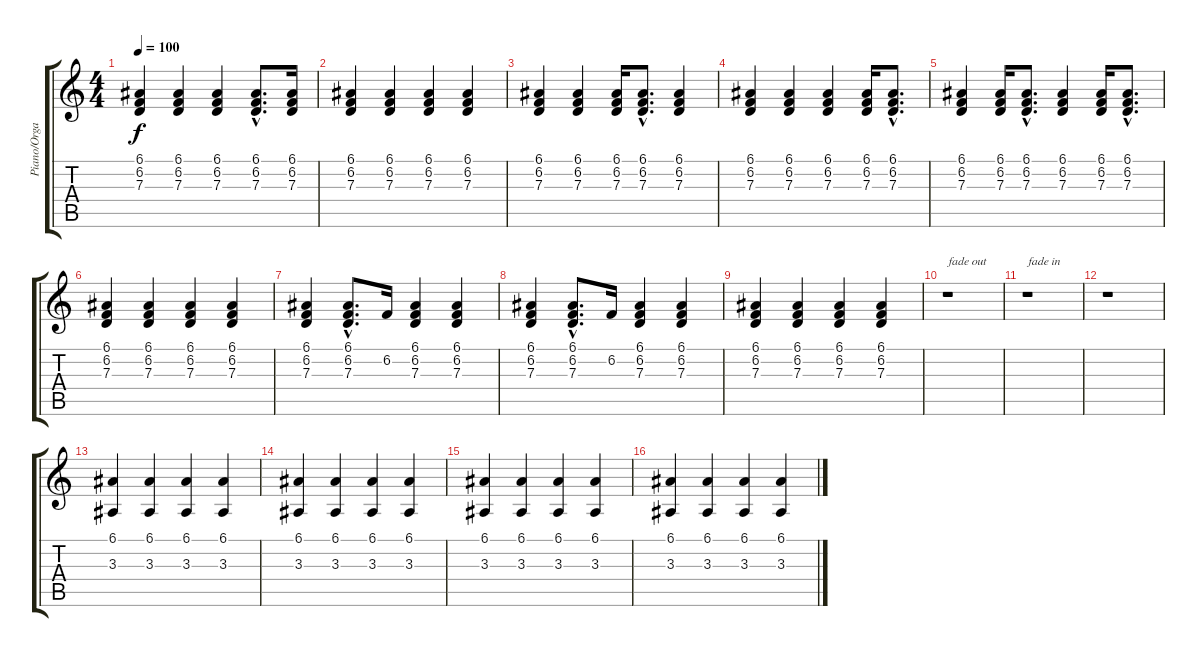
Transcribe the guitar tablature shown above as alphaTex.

\track ("Piano/Organ75" "Piano/Orga") {instrument panflute}
\staff {score tabs}
\tuning (E4 B3 G3 D3 A2 E2) {hide}
\ts (4 4)
\tempo 100
\clef g2
\ks c
(6.1 6.2 7.3).4{dy f} (6.1 6.2 7.3).4 (6.1 6.2 7.3).4 (6.1{hac} 6.2{hac} 7.3{hac}).8{d} (6.1 6.2 7.3).16 |
(6.1 6.2 7.3).4 (6.1 6.2 7.3).4 (6.1 6.2 7.3).4 (6.1 6.2 7.3).4 |
(6.1 6.2 7.3).4 (6.1 6.2 7.3).4 (6.1 6.2 7.3).16 (6.1{hac} 6.2{hac} 7.3{hac}).8{d} (6.1 6.2 7.3).4 |
(6.1 6.2 7.3).4 (6.1 6.2 7.3).4 (6.1 6.2 7.3).4 (6.1 6.2 7.3).16 (6.1{hac} 6.2{hac} 7.3{hac}).8{d} |
(6.1 6.2 7.3).4 (6.1 6.2 7.3).16 (6.1{hac} 6.2{hac} 7.3{hac}).8{d} (6.1 6.2 7.3).4 (6.1 6.2 7.3).16 (6.1{hac} 6.2{hac} 7.3{hac}).8{d} |
(6.1 6.2 7.3).4 (6.1 6.2 7.3).4 (6.1 6.2 7.3).4 (6.1 6.2 7.3).4 |
(6.1 6.2 7.3).4 (6.1{hac} 6.2{hac} 7.3{hac}).8{d} 6.2.16 (6.1 6.2 7.3).4 (6.1 6.2 7.3).4 |
(6.1 6.2 7.3).4 (6.1{hac} 6.2{hac} 7.3{hac}).8{d} 6.2.16 (6.1 6.2 7.3).4 (6.1 6.2 7.3).4 |
(6.1 6.2 7.3).4 (6.1 6.2 7.3).4 (6.1 6.2 7.3).4 (6.1 6.2 7.3).4 |
r.1{txt "fade out"} |
r.1{txt "fade in"} |
r.1 |
(6.1 3.3).4 (6.1 3.3).4 (6.1 3.3).4 (6.1 3.3).4 |
(6.1 3.3).4 (6.1 3.3).4 (6.1 3.3).4 (6.1 3.3).4 |
(6.1 3.3).4 (6.1 3.3).4 (6.1 3.3).4 (6.1 3.3).4 |
(6.1 3.3).4 (6.1 3.3).4 (6.1 3.3).4 (6.1 3.3).4
